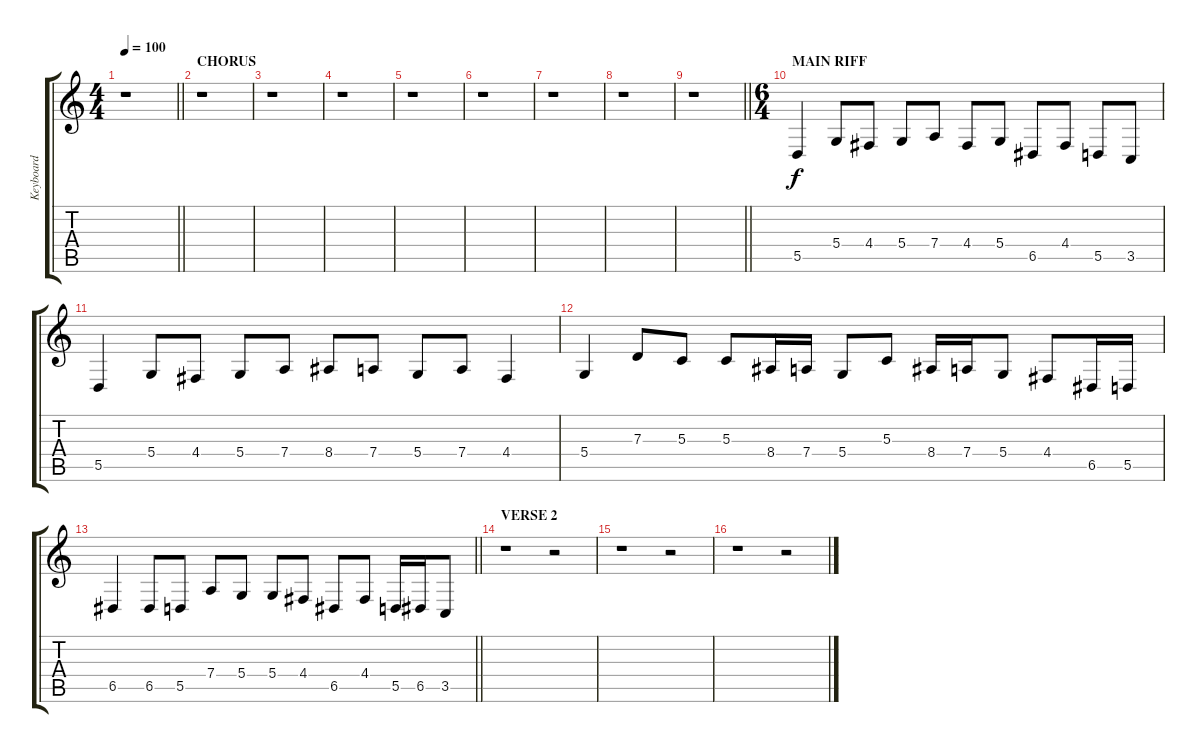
\track ("Keyboard" "Keyboard") {instrument stringensemble2}
\staff {score tabs}
\tuning (E4 B3 G3 D3 A2 D2) {hide}
\ts (4 4)
\tempo 100
\clef g2
\barLineRight lightlight
\ks c
r.1{dy f} |
\section ("" "CHORUS")
r.1 |
r.1 |
r.1 |
r.1 |
r.1 |
r.1 |
r.1 |
\barLineRight lightlight
r.1 |
\ts (6 4)
\section ("" "MAIN RIFF")
5.5.4 5.4.8 4.4.8 5.4.8 7.4.8 4.4.8 5.4.8 6.5.8 4.4.8 5.5.8 3.5.8 |
5.5.4 5.4.8 4.4.8 5.4.8 7.4.8 8.4.8 7.4.8 5.4.8 7.4.8 4.4.4 |
5.4.4 7.3.8 5.3.8 5.3.8 8.4.16 7.4.16 5.4.8 5.3.8 8.4.16 7.4.16 5.4.8 4.4.8 6.5.16 5.5.16 |
\barLineRight lightlight
6.5.4 6.5.8 5.5.8 7.4.8 5.4.8 5.4.8 4.4.8 6.5.8 4.4.8 5.5.16 6.5.16 3.5.8 |
\section ("" "VERSE 2")
r.1 r.2 |
r.1 r.2 |
r.1 r.2
